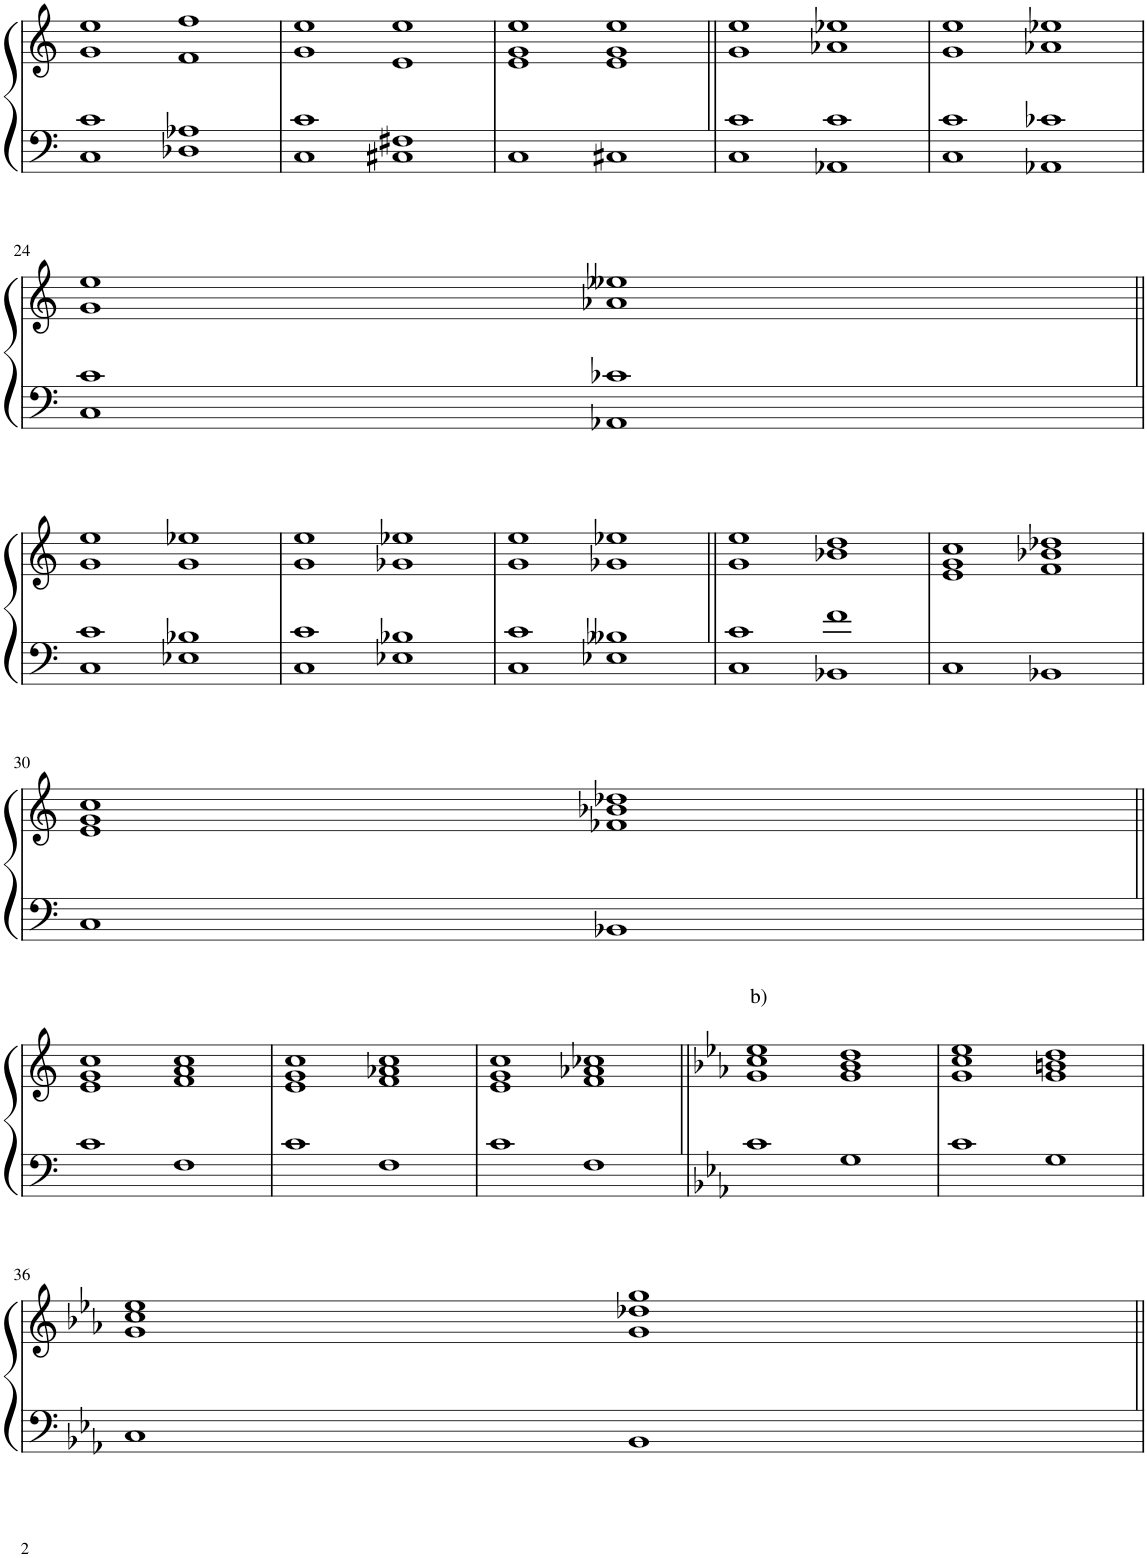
**kern	**kern
*part1	*part1
*staff2	*staff1
*I"Piano	*
*I'Pno.	*
!!LO:PB:g=z
*clefF4	*clefG2
*k[]	*k[]
*M2/1	*M2/1
=19	=19
*^	*^
*	*^	*	*
0ryy	1c	1C	1ee	1g
.	1A-X	1D-X	1ff	1f
=20	=20	=20	=20	=20
0ryy	1c	1C	1ee	1g
.	1F#X	1C#X	1ee	1e
*	*v	*v	*	*
=21	=21	=21	=21
*	*	*	*^
0ryy	1C	1ee	1g	1e
.	1C#X	1ee	1g	1e
*	*	*	*v	*v
=22||	=22||	=22||	=22||
*	*^	*	*
0ryy	1c	1C	1ee	1g
.	1c	1AA-X	1ee-X	1a-X
=23	=23	=23	=23	=23
0ryy	1c	1C	1ee	1g
.	1c-X	1AA-X	1ee-X	1a-X
!!LO:LB:g=z	!!
=24	=24	=24	=24	=24
0ryy	1c	1C	1ee	1g
.	1c-X	1AA-X	1ee--X	1a-X
!!LO:LB:g=z	!!
=25||	=25||	=25||	=25||	=25||
0ryy	1c	1C	1ee	1g
.	1B-X	1E-X	1ee-X	1g
=26	=26	=26	=26	=26
0ryy	1c	1C	1ee	1g
.	1B-X	1E-X	1ee-X	1g-X
=27	=27	=27	=27	=27
0ryy	1c	1C	1ee	1g
.	1B--X	1E-X	1ee-X	1g-X
=28||	=28||	=28||	=28||	=28||
0ryy	1c	1C	1ee	1g
.	1f	1BB-X	1dd	1b-X
*	*v	*v	*	*
=29	=29	=29	=29
*	*	*	*^
0ryy	1C	1cc	1g	1e
.	1BB-X	1dd-X	1b-X	1f
!!LO:LB:g=z	!!	!!
=30	=30	=30	=30	=30
0ryy	1C	1cc	1g	1e
.	1BB-X	1dd-X	1b-X	1f-X
!!LO:LB:g=z	!!	!!
=31||	=31||	=31||	=31||	=31||
0ryy	1c	1cc	1g	1e
.	1F	1cc	1a	1f
=32	=32	=32	=32	=32
0ryy	1c	1cc	1g	1e
.	1F	1cc	1a-X	1f
=33	=33	=33	=33	=33
0ryy	1c	1cc	1g	1e
.	1F	1cc-X	1a-X	1f
=34||	=34||	=34||	=34||	=34||
*k[b-e-a-]	*	*k[b-e-a-]	*	*
!	!	!LO:TX:a:t=b)	!	!
0ryy	1c	1ee-	1cc	1g
.	1G	1dd	1b-	1g
=35	=35	=35	=35	=35
0ryy	1c	1ee-	1cc	1g
.	1G	1dd	1bn	1g
!!LO:LB:g=z	!!	!!
=36	=36	=36	=36	=36
0ryy	1C	1ee-	1cc	1g
.	1BB-	1gg	1dd-X	1g
*v	*v	*	*	*
*	*v	*v	*v
=||	=||
*-	*-
